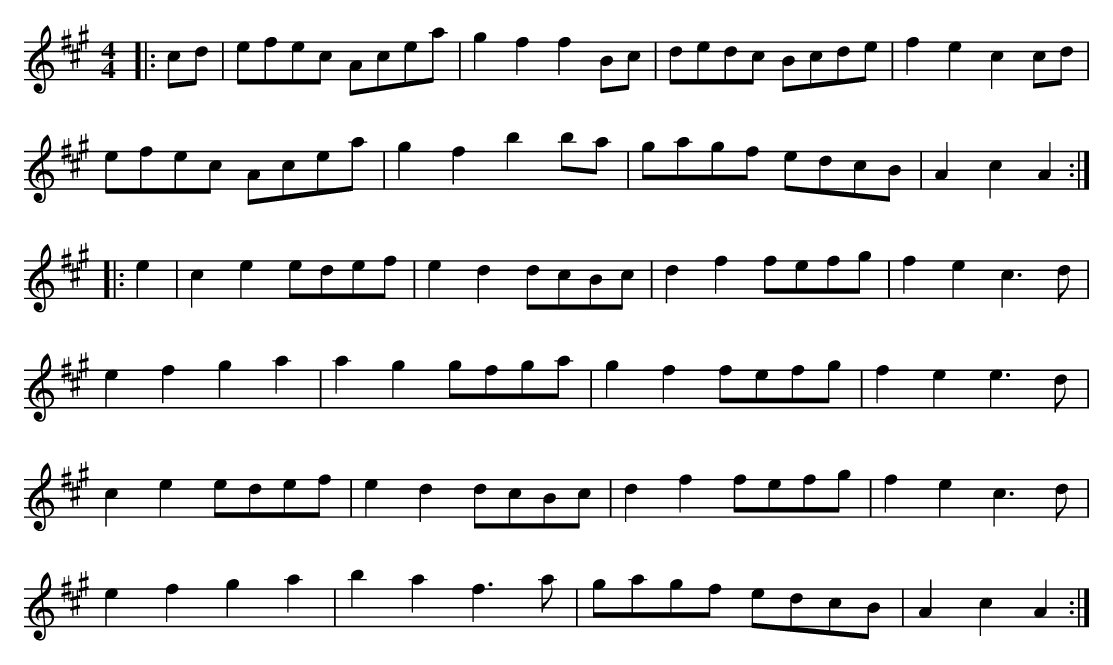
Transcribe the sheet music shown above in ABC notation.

X:1
M:4/4
K:A
|:cd|efec Acea|g2f2 f2Bc|dedc Bcde|f2e2 c2cd|
efec Acea|g2f2 b2ba|gagf edcB|A2c2 A2:|
|:e2|c2e2 edef|e2d2 dcBc|d2f2 fefg|f2e2 c3d|
e2f2 g2a2|a2g2 gfga|g2f2 fefg|f2e2 e3d|
c2e2 edef|e2d2 dcBc|d2f2 fefg|f2e2 c3d|
e2f2 g2a2|b2a2 f3a|gagf edcB|A2c2 A2:|
